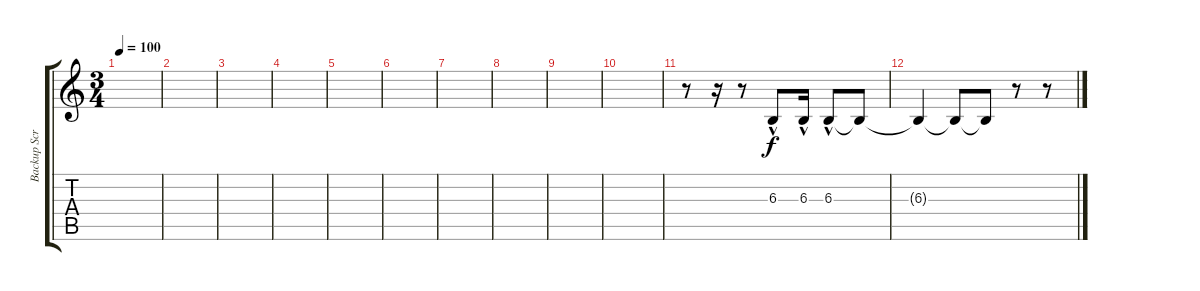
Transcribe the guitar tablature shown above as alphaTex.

\track ("Backup Scream-o" "Backup Scr") {instrument synthbrass1}
\staff {score tabs}
\tuning (D4 A3 F3 C3 G2 C2) {hide}
\ts (3 4)
\tempo 100
\clef g2
\ks c
|
|
|
|
|
|
|
|
|
|
r.8 r.16 r.8 6.3{hac}.8 6.3{hac}.16 6.3{hac}.8 6.3{t}.8{dy f} |
6.3{t}.4 6.3{t}.8 6.3{t}.8 r.8 r.8
